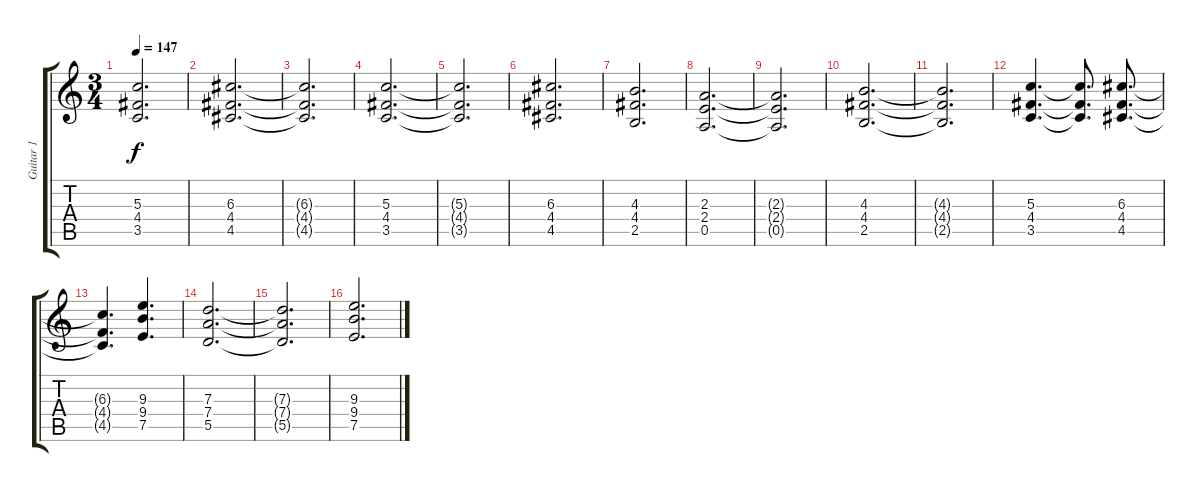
\track ("Guitar 1" "Guitar 1") {instrument distortionguitar}
\staff {score tabs}
\tuning (E4 B3 G3 D3 A2 E2) {hide}
\ts (3 4)
\tempo 147
\clef g2
\ks c
(5.3{t} 4.4{t} 3.5{t}).2{d dy f} |
(6.3 4.4 4.5).2{d} |
(6.3{t} 4.4{t} 4.5{t}).2{d} |
(5.3 4.4 3.5).2{d} |
(5.3{t} 4.4{t} 3.5{t}).2{d} |
(6.3 4.4 4.5).2{d} |
(4.3 4.4 2.5).2{d} |
(2.3 2.4 0.5).2{d} |
(2.3{t} 2.4{t} 0.5{t}).2{d} |
(4.3 4.4 2.5).2{d} |
(4.3{t} 4.4{t} 2.5{t}).2{d} |
(5.3 4.4 3.5).4{d} (5.3{t} 4.4{t} 3.5{t}).8{d} (6.3 4.4 4.5).8{d} |
(6.3{t} 4.4{t} 4.5{t}).4{d} (9.3 9.4 7.5).4{d} |
(7.3 7.4 5.5).2{d} |
(7.3{t} 7.4{t} 5.5{t}).2{d} |
(9.3 9.4 7.5).2{d}
